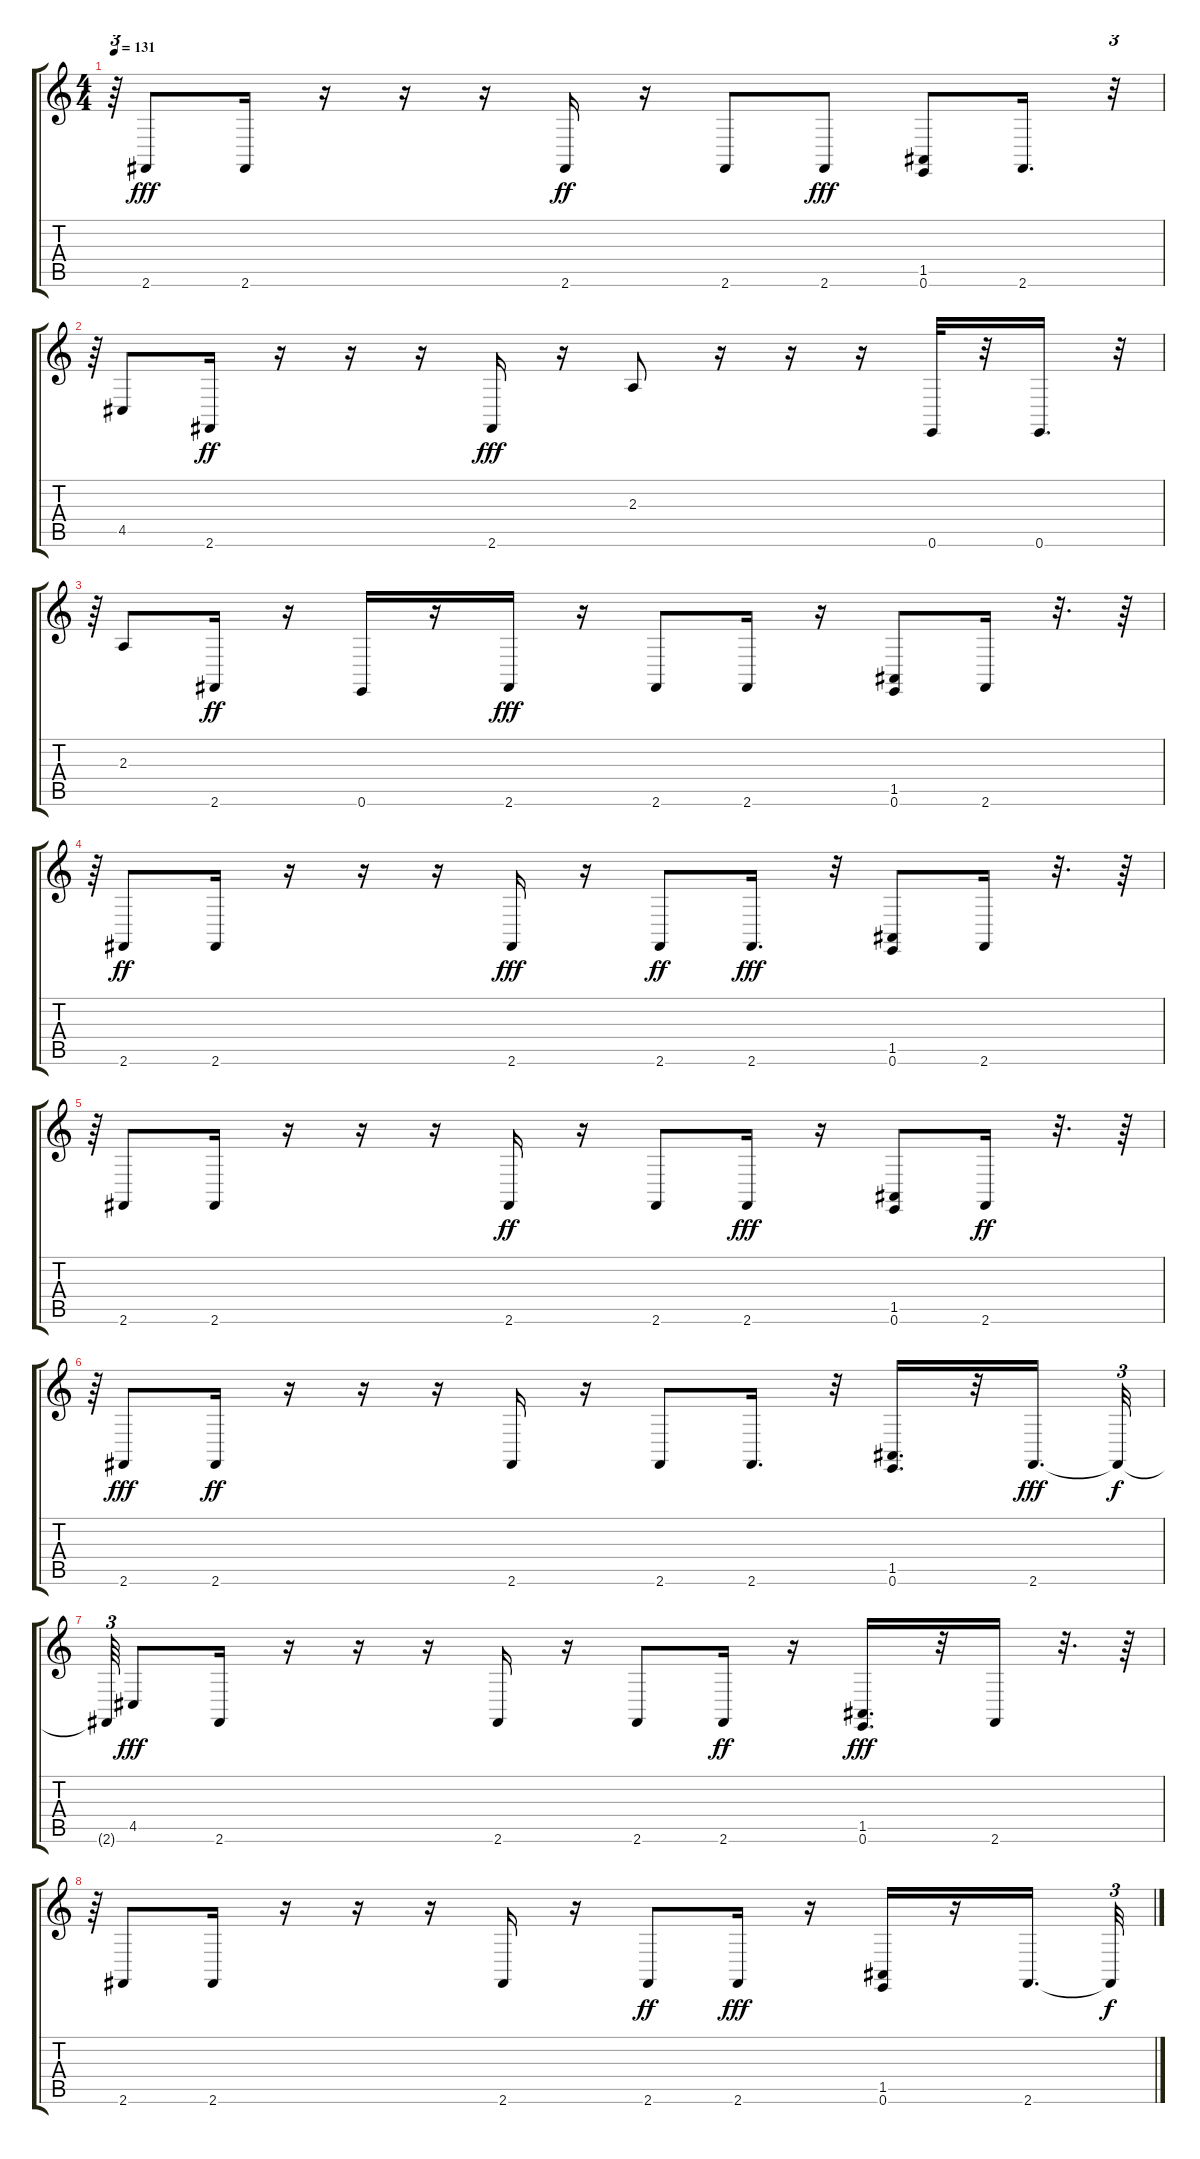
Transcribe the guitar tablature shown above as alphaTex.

\track "" {instrument synthdrum}
\staff {score tabs}
\tuning (E4 B3 G3 D3 A2 E2) {hide}
\ts (4 4)
\tempo 131
\clef g2
\ks c
r.64{tu (3 2) dy ff} 2.6.8{dy fff} 2.6.16 r.16 r.16 r.16 2.6.16{dy ff} r.16 2.6.8 2.6.8{dy fff} (1.5 0.6).8 2.6.16{d} r.32{tu (3 2)} |
r.64{tu (3 2)} 4.5.8 2.6.16{dy ff} r.16 r.16 r.16 2.6.16{dy fff} r.16 2.3.8 r.16 r.16 r.16 0.6.32 r.32 0.6.16{d} r.32{tu (3 2)} |
r.64{tu (3 2)} 2.3.8 2.6.16{dy ff} r.16 0.6.16 r.16 2.6.16{dy fff} r.16 2.6.8 2.6.16 r.16 (1.5 0.6).8 2.6.16 r.32{d} r.64 |
r.64{tu (3 2)} 2.6.8{dy ff} 2.6.16 r.16 r.16 r.16 2.6.16{dy fff} r.16 2.6.8{dy ff} 2.6.16{d dy fff} r.32 (1.5 0.6).8 2.6.16 r.32{d} r.64 |
r.64{tu (3 2)} 2.6.8 2.6.16 r.16 r.16 r.16 2.6.16{dy ff} r.16 2.6.8 2.6.16{dy fff} r.16 (1.5 0.6).8 2.6.16{dy ff} r.32{d} r.64 |
r.64{tu (3 2)} 2.6.8{dy fff} 2.6.16{dy ff} r.16 r.16 r.16 2.6.16 r.16 2.6.8 2.6.16{d} r.32 (1.5 0.6).16{d} r.32 2.6.16{d dy fff} 2.6{t}.32{tu (3 2) dy f} |
2.6{t}.64{tu (3 2)} 4.5.8{dy fff} 2.6.16 r.16 r.16 r.16 2.6.16 r.16 2.6.8 2.6.16{dy ff} r.16 (1.5 0.6).16{d dy fff} r.32 2.6.16 r.32{d} r.64 |
r.64{tu (3 2)} 2.6.8 2.6.16 r.16 r.16 r.16 2.6.16 r.16 2.6.8{dy ff} 2.6.16{dy fff} r.16 (1.5 0.6).16 r.16 2.6.16{d} 2.6{t}.32{tu (3 2) dy f}
